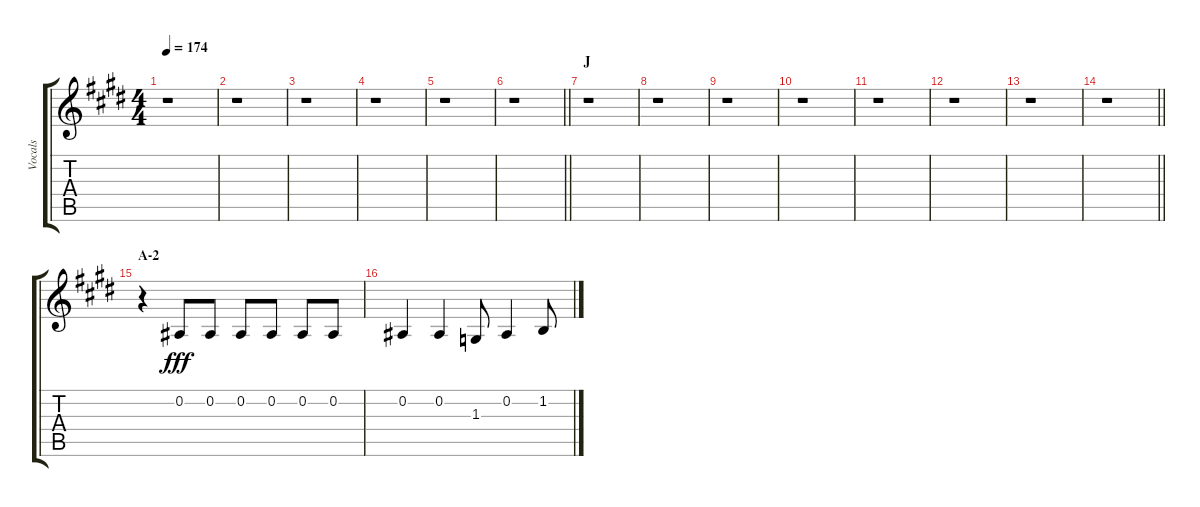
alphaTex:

\track ("Vocals" "Vocals") {instrument voiceoohs}
\staff {score tabs}
\tuning (Eb4 Bb3 Gb3 Db3 Ab2 Eb2) {hide}
\ts (4 4)
\tempo 174
\clef g2
\ks e
r.1{dy fff} |
r.1 |
r.1 |
r.1 |
r.1 |
\barLineRight lightlight
r.1 |
\section ("" "J")
r.1 |
r.1 |
r.1 |
r.1 |
r.1 |
r.1 |
r.1 |
\barLineRight lightlight
r.1 |
\section ("" "A-2")
r.4 0.2.8 0.2.8 0.2.8 0.2.8 0.2.8 0.2.8 |
0.2.4 0.2.4 1.3.8 0.2.4 1.2.8
